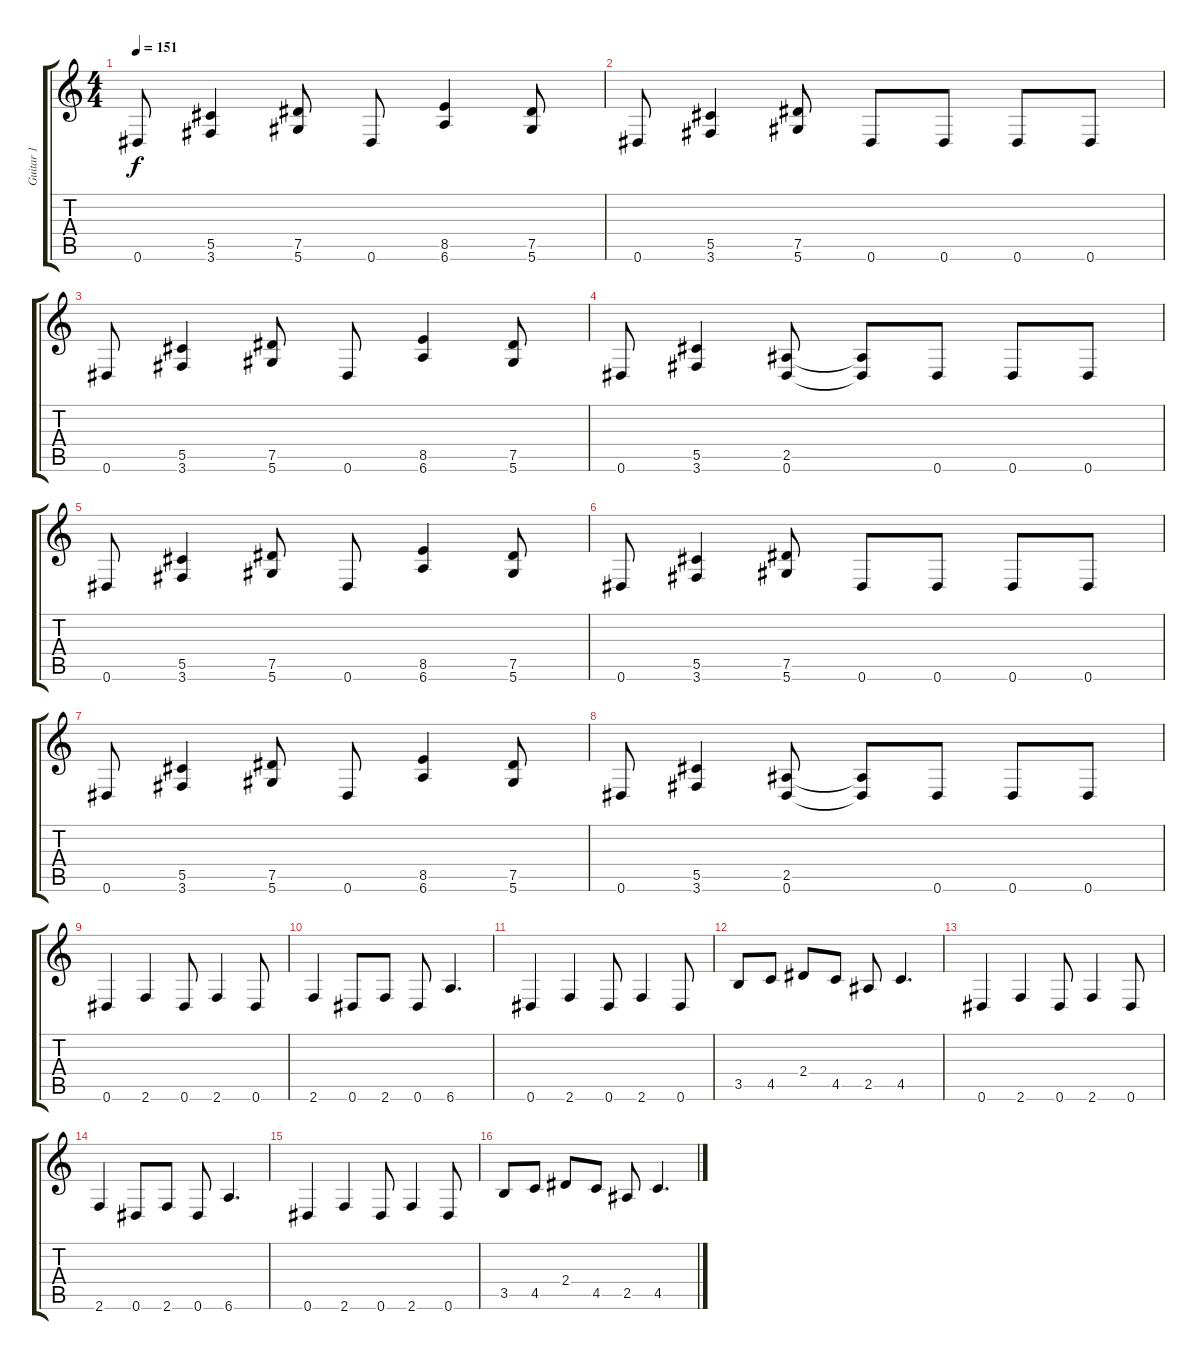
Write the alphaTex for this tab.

\track ("Guitar 1" "Guitar 1") {instrument distortionguitar}
\staff {score tabs}
\tuning (Eb4 Bb3 Gb3 Db3 Ab2 Eb2) {hide}
\ts (4 4)
\tempo 151
\clef g2
\ks c
0.6.8{dy f} (5.5 3.6).4 (7.5 5.6).8 0.6.8 (8.5 6.6).4 (7.5 5.6).8 |
0.6.8 (5.5 3.6).4 (7.5 5.6).8 0.6.8 0.6.8 0.6.8 0.6.8 |
0.6.8 (5.5 3.6).4 (7.5 5.6).8 0.6.8 (8.5 6.6).4 (7.5 5.6).8 |
0.6.8 (5.5 3.6).4 (2.5 0.6).8 (2.5{t} 0.6{t}).8 0.6.8 0.6.8 0.6.8 |
0.6.8 (5.5 3.6).4 (7.5 5.6).8 0.6.8 (8.5 6.6).4 (7.5 5.6).8 |
0.6.8 (5.5 3.6).4 (7.5 5.6).8 0.6.8 0.6.8 0.6.8 0.6.8 |
0.6.8 (5.5 3.6).4 (7.5 5.6).8 0.6.8 (8.5 6.6).4 (7.5 5.6).8 |
0.6.8 (5.5 3.6).4 (2.5 0.6).8 (2.5{t} 0.6{t}).8 0.6.8 0.6.8 0.6.8 |
0.6.4 2.6.4 0.6.8 2.6.4 0.6.8 |
2.6.4 0.6.8 2.6.8 0.6.8 6.6.4{d} |
0.6.4 2.6.4 0.6.8 2.6.4 0.6.8 |
3.5.8 4.5.8 2.4.8 4.5.8 2.5.8 4.5.4{d} |
0.6.4 2.6.4 0.6.8 2.6.4 0.6.8 |
2.6.4 0.6.8 2.6.8 0.6.8 6.6.4{d} |
0.6.4 2.6.4 0.6.8 2.6.4 0.6.8 |
3.5.8 4.5.8 2.4.8 4.5.8 2.5.8 4.5.4{d}
